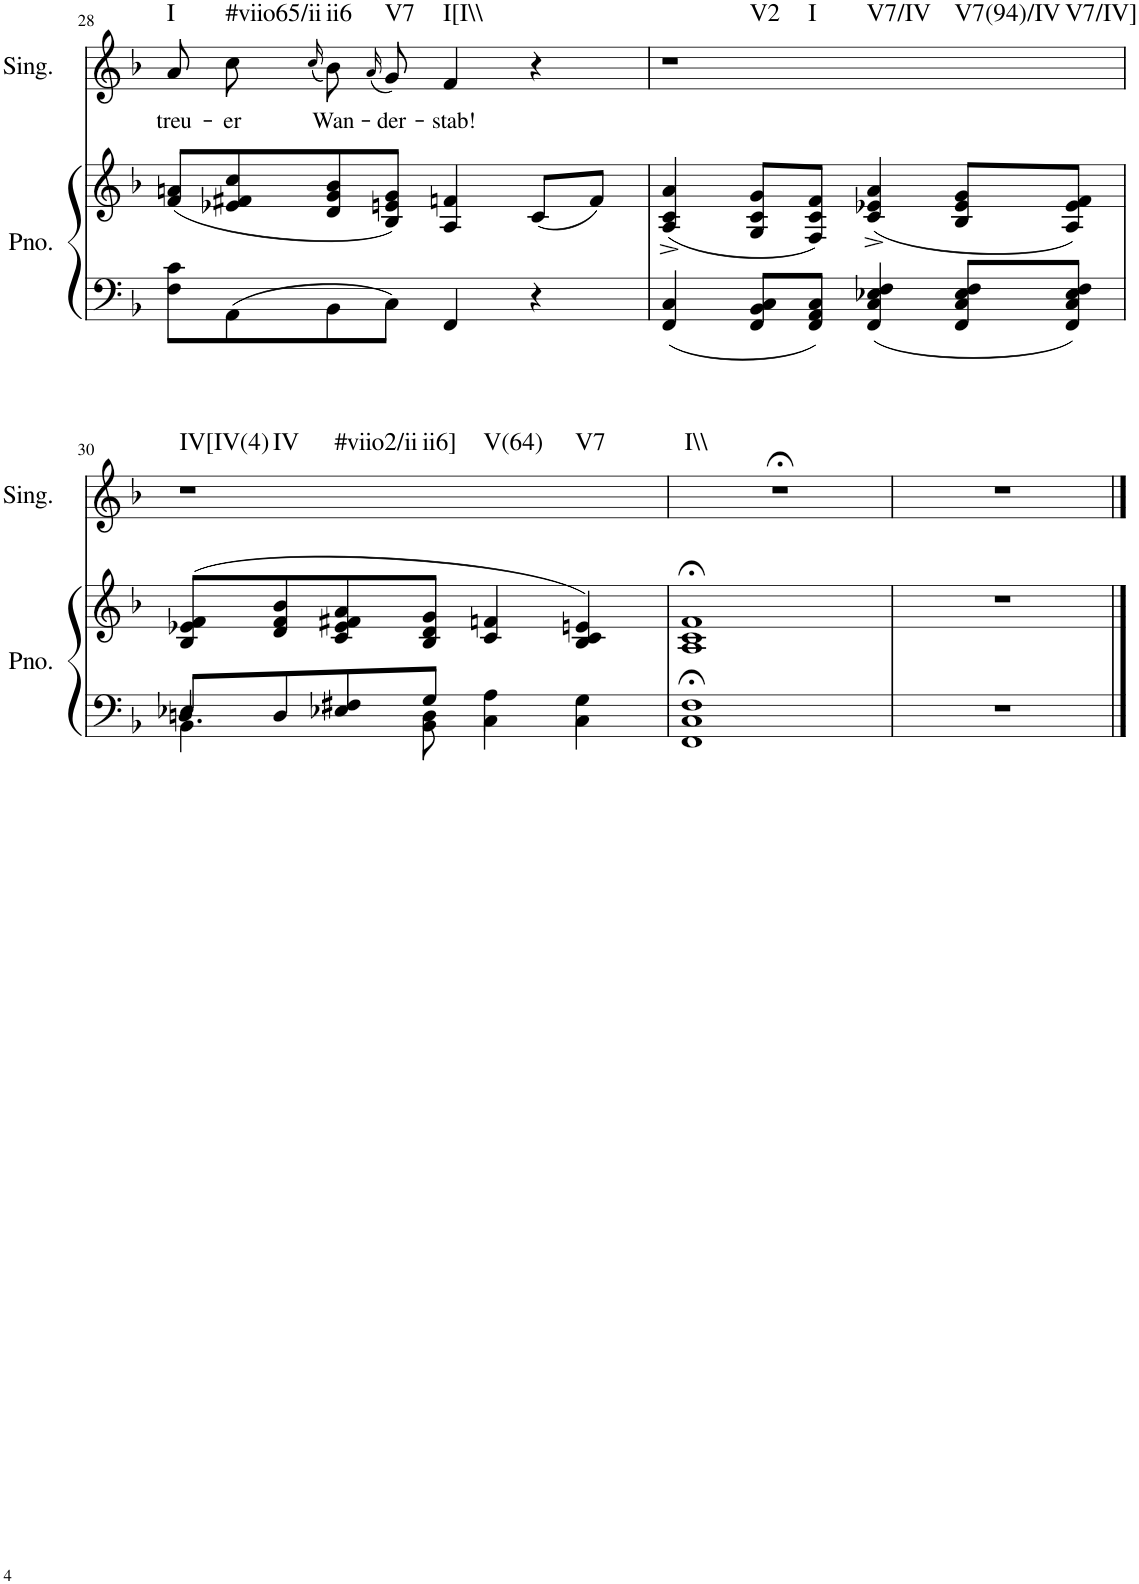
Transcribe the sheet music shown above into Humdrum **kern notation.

**kern	**kern	**kern	**text	**harte
*part2	*part2	*part1	*part1	*part1
*staff3	*staff2	*staff1	*staff1	*
*I"Pianoforte	*	*I"Singstimme	*	*
*I'Pno.	*	*I'Sing.	*	*
!!LO:PB:g=z
*clefF4	*clefG2	*clefG2	*	*
*k[b-]	*k[b-]	*k[b-]	*	*
*M4/4	*M4/4	*M4/4	*	*
*met(c)	*met(c)	*met(c)	*	*
=28	=28	=28	=28	=28
!	!	!	!LO:LY:b	!LO:H:kt=I
8F\ 8c\L	(8f/ 8an/L	8a/	treu-	N
!	!	!	!LO:LY:b	!LO:H:kt=#viio65/ii
8AA\	8e-X/ 8f#X/ 8cc/	8cc\	-er	N
.	.	(16qcc/	.	.
!	!	!	!LO:LY:b	!LO:H:kt=ii6
8BB-\	8d/ 8g/ 8b-/	8b-\)	Wan-	N
.	.	(16qa/	.	.
!	!	!	!LO:LY:b	!LO:H:kt=V7
8C\J	8B-/ 8en/ 8g/J)	8g/)	-der-	N
!	!	!	!LO:LY:b	!LO:H:kt=I[I\\
4FF/	4A/ 4fn/	4f/	-stab!	N
4r	(8c/L	4r	.	.
.	8f/J)	.	.	.
=29	=29	=29	=29	=29
!	!	!	!	!LO:H:n=1:kt=V2
!	!	!	!	!LO:H:n=2:kt=I
!	!	!	!	!LO:H:n=3:kt=V7/IV
!	!	!	!	!LO:H:n=4:kt=V7(94)/IV
!	!	!	!	!LO:H:n=5:kt=V7/IV]
4FF/ 4C/	(4A/^ 4c/^ 4a/^	1r	.	N N N N N
8FF/ 8BB-/ 8C/L	8G/ 8c/ 8g/L	.	.	.
8FF/ 8AA/ 8C/J	8F/ 8c/ 8f/J)	.	.	.
4FF/ 4C/ 4E-X/ 4F/	(4c/^ 4e-X/^ 4a/^	.	.	.
8FF/ 8C/ 8E-/ 8F/L	8B-/ 8e-/ 8g/L	.	.	.
8FF/ 8C/ 8E-/ 8F/J	8A/ 8e-/ 8f/J)	.	.	.
!!LO:LB:g=z
=30	=30	=30	=30	=30
*^	*	*	*	*
*	*^	*	*	*	*
!	!	!	!	!	!	!LO:H:n=1:kt=IV[IV(4)
!	!	!	!	!	!	!LO:H:n=2:kt=IV
!	!	!	!	!	!	!LO:H:n=3:kt=#viio2/ii
!	!	!	!	!	!	!LO:H:n=4:kt=ii6]
!	!	!	!	!	!	!LO:H:n=5:kt=V(64)
!	!	!	!	!	!	!LO:H:n=6:kt=V7
4Fn/	8E-X/L	4.BB-\	(>8B-/ 8e-X/ 8f/L	1r	.	N N N N N N
.	8D/	.	8d/ 8f/ 8b-/	.	.	.
8F#X/	8E-X/	.	8c/ 8e-/ 8f#X/ 8a/	.	.	.
8ryy	8G/J	8BB-\ 8D\	8B-/ 8d/ 8g/J	.	.	.
2ryy	4A\	4C\	4c/ 4fn/	.	.	.
.	4G\	4C\	4B-/ 4c/ 4en/)	.	.	.
=31	=31	=31	=31	=31	=31	=31
!	!	!	!	!	!	!LO:H:kt=I\\
*v	*v	*v	*	*	*	*
1FF;< 1C;< 1F;<	1A;< 1c;< 1f;<	1r;<	.	N
=32	=32	=32	=32	=32
1r	1r	1r	.	.
==	==	==	==	==
*-	*-	*-	*-	*-
